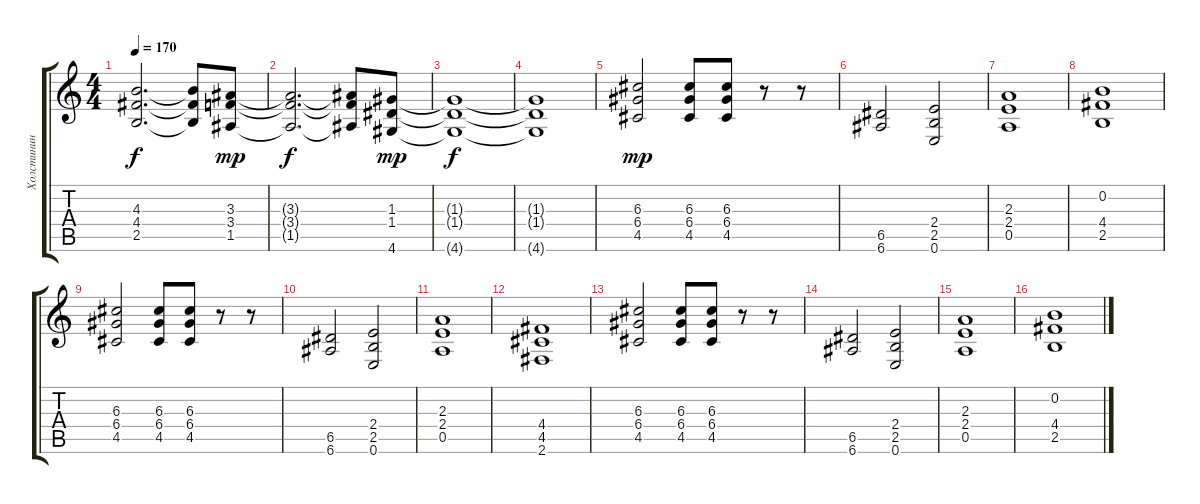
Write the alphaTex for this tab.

\track ("Холстинин" "Холстинин") {instrument distortionguitar}
\staff {score tabs}
\tuning (E4 B3 G3 D3 A2 E2) {hide}
\ts (4 4)
\tempo 170
\clef g2
\ks c
(4.3{t} 4.4{t} 2.5{t}).2{d dy f} (4.3{t} 4.4{t} 2.5{t}).8 (3.3 3.4 1.5).8{dy mp} |
(3.3{t} 3.4{t} 1.5{t}).2{d dy f} (3.3{t} 3.4{t} 1.5{t}).8 (1.3 1.4 4.6).8{dy mp} |
(1.3{t} 1.4{t} 4.6{t}).1{dy f} |
(1.3{t} 1.4{t} 4.6{t}).1 |
(6.3 6.4 4.5).2{dy mp} (6.3 6.4 4.5).8 (6.3 6.4 4.5).8 r.8 r.8 |
(6.5 6.6).2 (2.4 2.5 0.6).2 |
(2.3 2.4 0.5).1 |
(0.2 4.4 2.5).1 |
(6.3 6.4 4.5).2 (6.3 6.4 4.5).8 (6.3 6.4 4.5).8 r.8 r.8 |
(6.5 6.6).2 (2.4 2.5 0.6).2 |
(2.3 2.4 0.5).1 |
(4.4 4.5 2.6).1 |
(6.3 6.4 4.5).2 (6.3 6.4 4.5).8 (6.3 6.4 4.5).8 r.8 r.8 |
(6.5 6.6).2 (2.4 2.5 0.6).2 |
(2.3 2.4 0.5).1 |
(0.2 4.4 2.5).1
